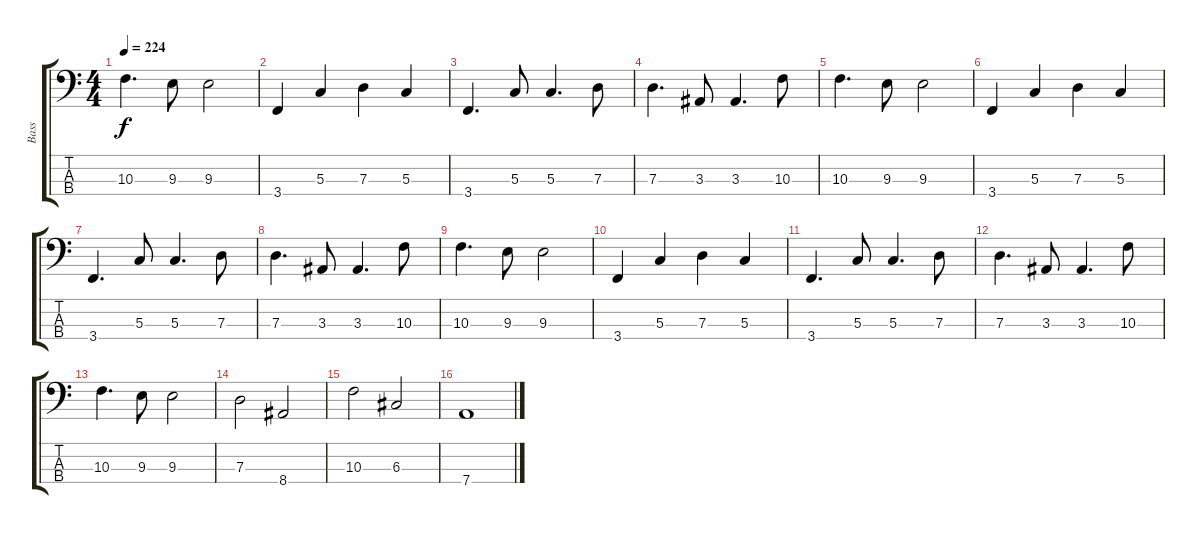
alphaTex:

\track ("Bass" "Bass") {instrument electricbasspick}
\staff {score tabs}
\tuning (F2 C2 G1 D1) {hide}
\ts (4 4)
\tempo 224
\clef f4
\ks c
10.3.4{d dy f} 9.3.8 9.3.2 |
3.4.4 5.3.4 7.3.4 5.3.4 |
3.4.4{d} 5.3.8 5.3.4{d} 7.3.8 |
7.3.4{d} 3.3.8 3.3.4{d} 10.3.8 |
10.3.4{d} 9.3.8 9.3.2 |
3.4.4 5.3.4 7.3.4 5.3.4 |
3.4.4{d} 5.3.8 5.3.4{d} 7.3.8 |
7.3.4{d} 3.3.8 3.3.4{d} 10.3.8 |
10.3.4{d} 9.3.8 9.3.2 |
3.4.4 5.3.4 7.3.4 5.3.4 |
3.4.4{d} 5.3.8 5.3.4{d} 7.3.8 |
7.3.4{d} 3.3.8 3.3.4{d} 10.3.8 |
10.3.4{d} 9.3.8 9.3.2 |
7.3.2 8.4.2 |
10.3.2 6.3.2 |
7.4.1
